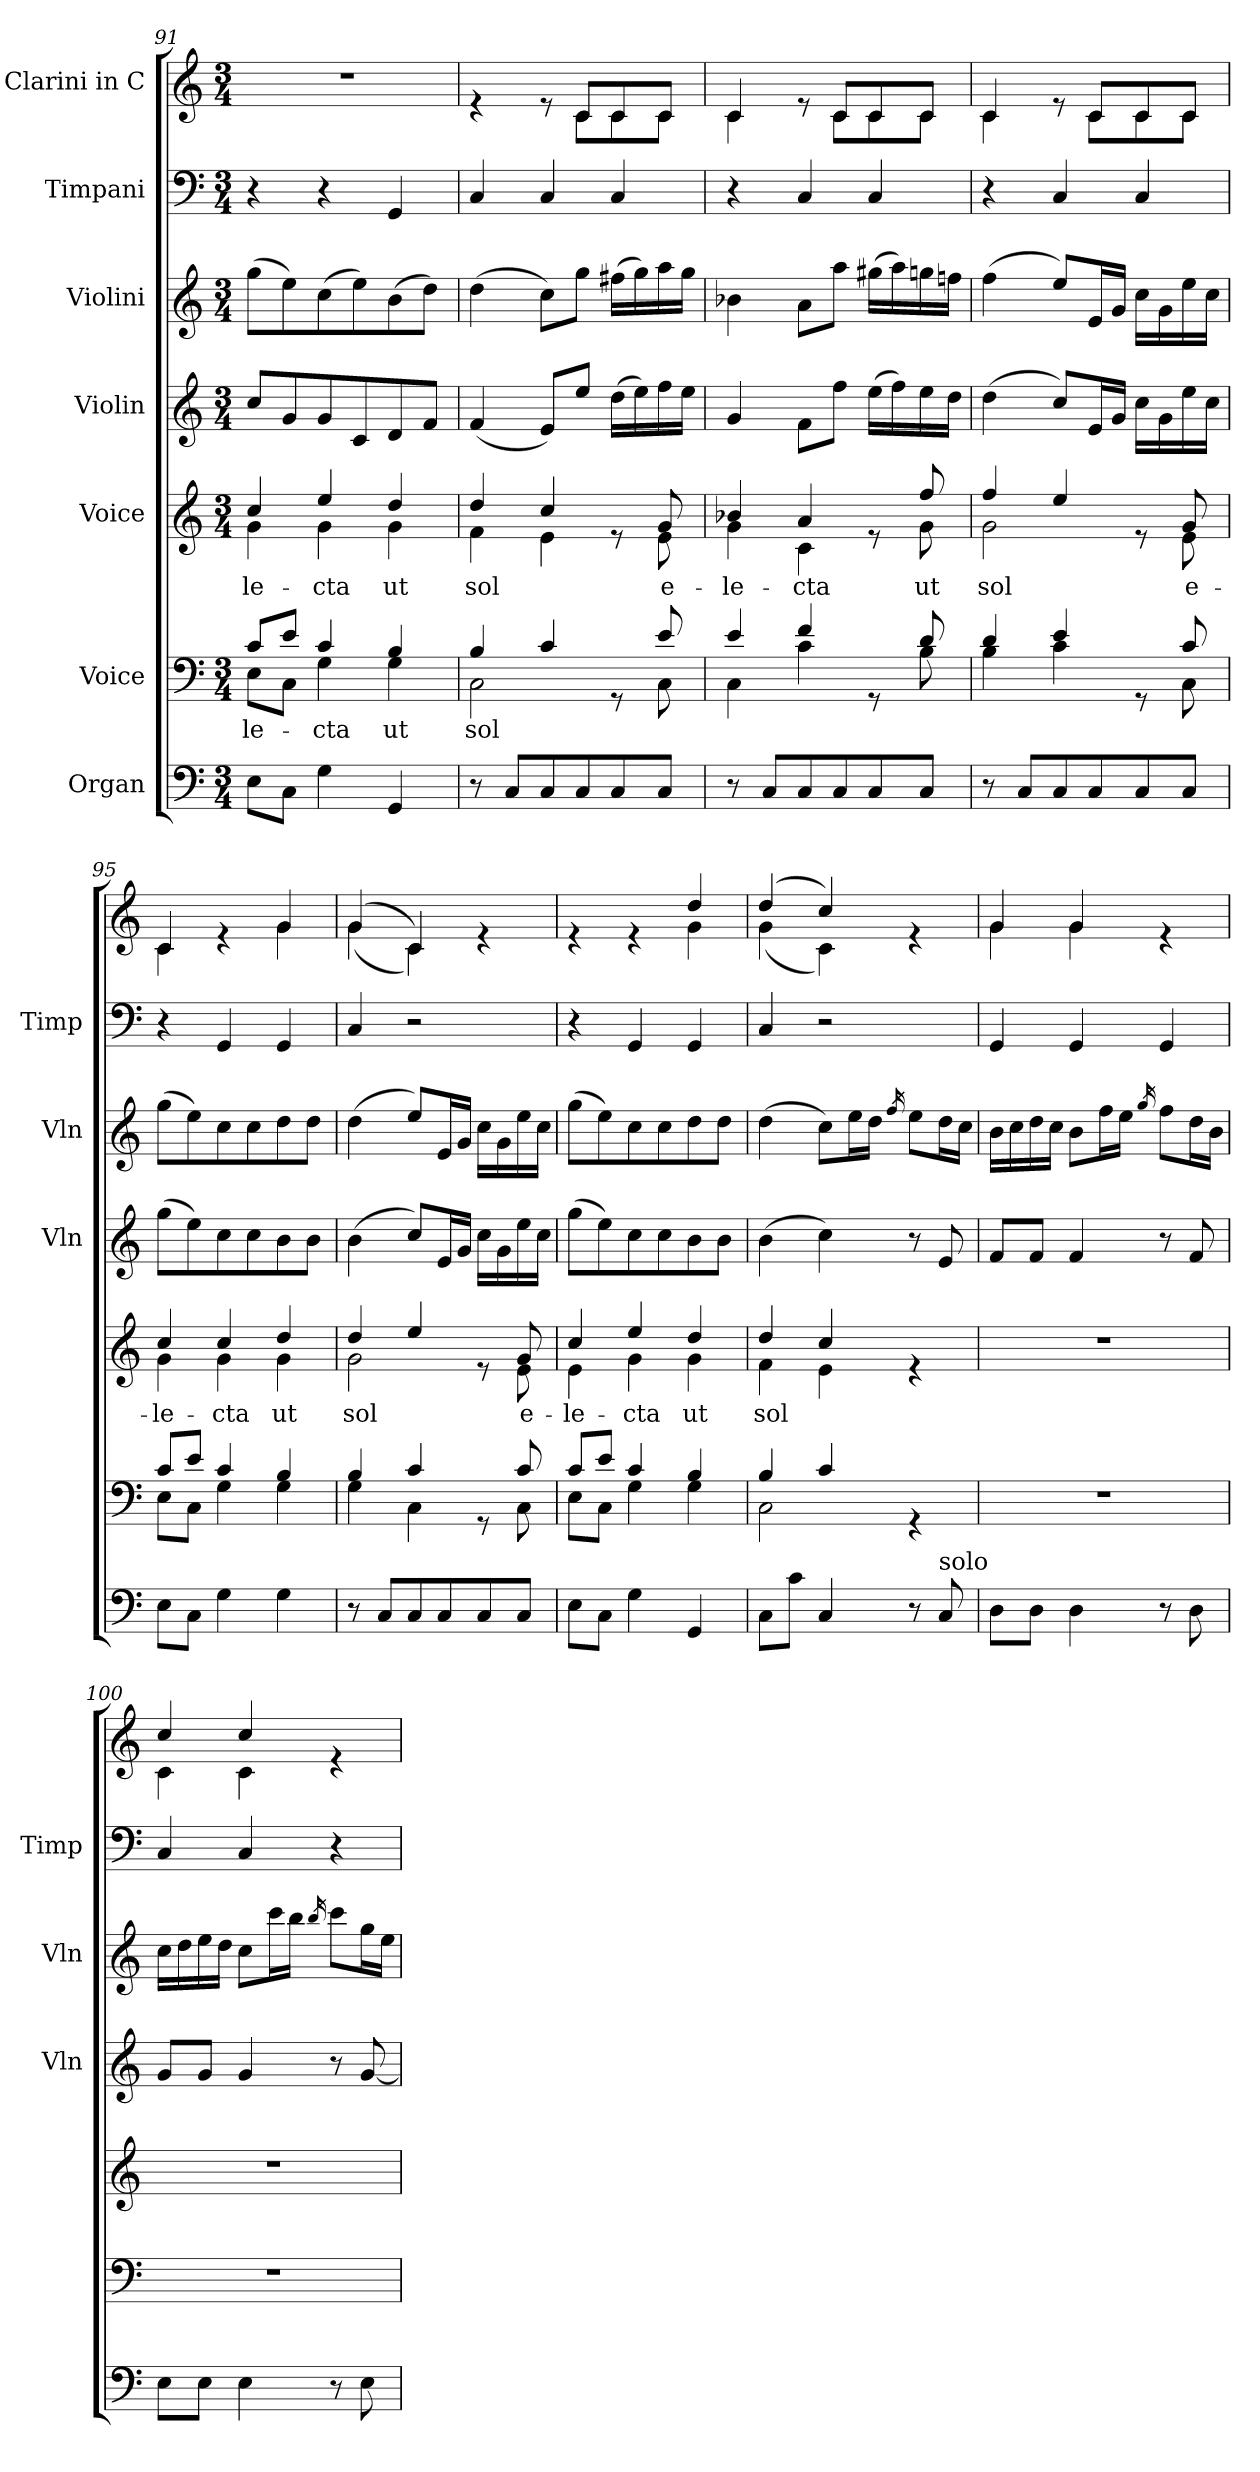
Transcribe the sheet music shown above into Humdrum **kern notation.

**kern	**kern	**text	**kern	**text	**kern	**kern	**kern	**kern
*part7	*part6	*part6	*part5	*part5	*part4	*part3	*part2	*part1
*staff7	*staff6	*staff6	*staff5	*staff5	*staff4	*staff3	*staff2	*staff1
*I"Organ	*I"Voice	*	*I"Voice	*	*I"Violin	*I"Violini	*I"Timpani	*I"Clarini in C
*	*	*	*	*	*I'Vln	*I'Vln	*I'Timp	*
*clefF4	*clefF4	*	*clefG2	*	*clefG2	*clefG2	*clefF4	*clefG2
*k[]	*k[]	*	*k[]	*	*k[]	*k[]	*k[]	*k[]
*M3/4	*M3/4	*	*M3/4	*	*M3/4	*M3/4	*M3/4	*M3/4
=91	=91	=91	=91	=91	=91	=91	=91	=91
*	*^	*	*	*	*	*	*	*
!	!	!	!LO:LY:b	!	!LO:LY:b	!	!	!	!
*	*	*	*	*^	*	*	*	*	*
!	!	!	!	!	!	!LO:LY:b	!	!	!	!
8E\L	8c/L	8E\L	-le-	4cc/	4g\	-le-	8cc/L	(8gg\L	4r	2.r
8C\J	8e/J	8C\J	.	.	.	.	8g/	8ee\)	.	.
!	!	!	!LO:LY:b	!	!	!LO:LY:b	!	!	!	!
!	!	!	!	!	!	!LO:LY:b	!	!	!	!
4G\	4c/	4G\	-cta	4ee/	4g\	-cta	8g/	(8cc\	4r	.
.	.	.	.	.	.	.	8c/	8ee\)	.	.
!	!	!	!LO:LY:b	!	!	!LO:LY:b	!	!	!	!
!	!	!	!	!	!	!LO:LY:b	!	!	!	!
4GG/	4B/	4G\	ut	4dd/	4g\	ut	8d/	(8b\	4GG/	.
.	.	.	.	.	.	.	8f/J	8dd\J)	.	.
=92	=92	=92	=92	=92	=92	=92	=92	=92	=92	=92
!	!	!	!LO:LY:b	!	!	!LO:LY:b	!	!	!	!
!	!	!	!	!	!	!LO:LY:b	!	!	!	!
*	*	*	*	*	*	*	*	*	*	*^
8r	4B/	2C\	sol	4dd/	4f\	sol	(4f/	(4dd\	4C/	4re	4.ryy
8C/L	.	.	.	.	.	.	.	.	.	.	.
8C/	4c/	.	.	4cc/	4e\	.	8e/L)	8cc\L)	4C/	8re	.
8C/	.	.	.	.	.	.	8ee/J	8gg\J	.	8c/L	8c\L
8C/	8rGG	8ryy	.	8re	8ryy	.	(16dd\LL	(16ff#X\LL	4C/	8c/	8c\
.	.	.	.	.	.	.	16ee\)	16gg\)	.	.	.
!	!	!	!	!	!	!LO:LY:b	!	!	!	!	!
8C/J	8e/	8C\	.	8g/	8e\	e-	16ff\	16aa\	.	8c/J	8c\J
.	.	.	.	.	.	.	16ee\JJ	16gg\JJ	.	.	.
!!LO:PB:g=z	!!
=93	=93	=93	=93	=93	=93	=93	=93	=93	=93	=93	=93
!	!	!	!	!	!	!LO:LY:b	!	!	!	!	!
8r	4e/	4C\	.	4b-X/	4g\	-le-	4g/	4b-X\	4r	4c/	4c\
8C/L	.	.	.	.	.	.	.	.	.	.	.
!	!	!	!	!	!	!LO:LY:b	!	!	!	!	!
8C/	4f/	4c\	.	4a/	4c\	-cta	8f\L	8a\L	4C/	8re	8ryy
8C/	.	.	.	.	.	.	8ff\J	8aa\J	.	8c/L	8c\L
8C/	8rGG	8ryy	.	8re	8ryy	.	(16ee\LL	(16gg#X\LL	4C/	8c/	8c\
.	.	.	.	.	.	.	16ff\)	16aa\)	.	.	.
!	!	!	!	!	!	!LO:LY:b	!	!	!	!	!
8C/J	8d/	8B\	.	8ff/	8g\	ut	16ee\	16ggn\	.	8c/J	8c\J
.	.	.	.	.	.	.	16dd\JJ	16ffn\JJ	.	.	.
=94	=94	=94	=94	=94	=94	=94	=94	=94	=94	=94	=94
!	!	!	!	!	!	!LO:LY:b	!	!	!	!	!
8r	4d/	4B\	.	4ff/	2g\	sol	(4dd\	(4ff\	4r	4c/	4c\
8C/L	.	.	.	.	.	.	.	.	.	.	.
8C/	4e/	4c\	.	4ee/	.	.	8cc/L)	8ee/L)	4C/	8re	8ryy
8C/	.	.	.	.	.	.	16e/L	16e/L	.	8c/L	8c\L
.	.	.	.	.	.	.	16g/JJ	16g/JJ	.	.	.
8C/	8rGG	8ryy	.	8re	8ryy	.	16cc\LL	16cc\LL	4C/	8c/	8c\
.	.	.	.	.	.	.	16g\	16g\	.	.	.
!	!	!	!	!	!	!LO:LY:b	!	!	!	!	!
8C/J	8c/	8C\	.	8g/	8e\	e-	16ee\	16ee\	.	8c/J	8c\J
.	.	.	.	.	.	.	16cc\JJ	16cc\JJ	.	.	.
=95	=95	=95	=95	=95	=95	=95	=95	=95	=95	=95	=95
!	!	!	!	!	!	!LO:LY:b	!	!	!	!	!
8E\L	8c/L	8E\L	.	4cc/	4g\	-le-	(8gg\L	(8gg\L	4r	4c/	4c\
8C\J	8e/J	8C\J	.	.	.	.	8ee\)	8ee\)	.	.	.
!	!	!	!	!	!	!LO:LY:b	!	!	!	!	!
4G\	4c/	4G\	.	4cc/	4g\	-cta	8cc\	8cc\	4GG/	4re	4ryy
.	.	.	.	.	.	.	8cc\	8cc\	.	.	.
!	!	!	!	!	!	!LO:LY:b	!	!	!	!	!
4G\	4B/	4G\	.	4dd/	4g\	ut	8b\	8dd\	4GG/	4g/	4g\
.	.	.	.	.	.	.	8b\J	8dd\J	.	.	.
=96	=96	=96	=96	=96	=96	=96	=96	=96	=96	=96	=96
!	!	!	!	!	!	!LO:LY:b	!	!	!	!	!
8r	4B/	4G\	.	4dd/	2g\	sol	(4b\	(4dd\	4C/	(4g/	(4g\
8C/L	.	.	.	.	.	.	.	.	.	.	.
8C/	4c/	4C\	.	4ee/	.	.	8cc/L)	8ee/L)	2r	4c/)	4c\)
8C/	.	.	.	.	.	.	16e/L	16e/L	.	.	.
.	.	.	.	.	.	.	16g/JJ	16g/JJ	.	.	.
8C/	8rGG	8ryy	.	8re	8ryy	.	16cc\LL	16cc\LL	.	4re	4ryy
.	.	.	.	.	.	.	16g\	16g\	.	.	.
!	!	!	!	!	!	!LO:LY:b	!	!	!	!	!
8C/J	8c/	8C\	.	8g/	8e\	e-	16ee\	16ee\	.	.	.
.	.	.	.	.	.	.	16cc\JJ	16cc\JJ	.	.	.
=97	=97	=97	=97	=97	=97	=97	=97	=97	=97	=97	=97
!	!	!	!	!	!	!LO:LY:b	!	!	!	!	!
8E\L	8c/L	8E\L	.	4cc/	4e\	-le-	(8gg\L	(8gg\L	4r	4re	2ryy
8C\J	8e/J	8C\J	.	.	.	.	8ee\)	8ee\)	.	.	.
!	!	!	!	!	!	!LO:LY:b	!	!	!	!	!
4G\	4c/	4G\	.	4ee/	4g\	-cta	8cc\	8cc\	4GG/	4re	.
.	.	.	.	.	.	.	8cc\	8cc\	.	.	.
!	!	!	!	!	!	!LO:LY:b	!	!	!	!	!
4GG/	4B/	4G\	.	4dd/	4g\	ut	8b\	8dd\	4GG/	4dd/	4g\
.	.	.	.	.	.	.	8b\J	8dd\J	.	.	.
=98	=98	=98	=98	=98	=98	=98	=98	=98	=98	=98	=98
!	!	!	!	!	!	!LO:LY:b	!	!	!	!	!
8C\L	4B/	2C\	.	4dd/	4f\	sol	(4b\	(4dd\	4C/	(4dd/	(4g\
8c\J	.	.	.	.	.	.	.	.	.	.	.
4C/	4c/	.	.	4cc/	4e\	.	4cc\)	8cc\L)	2r	4cc/)	4c\)
.	.	.	.	.	.	.	.	16ee\L	.	.	.
.	.	.	.	.	.	.	.	16dd\JJ	.	.	.
.	.	.	.	.	.	.	.	16qff/	.	.	.
8r	4rGG	4ryy	.	4re	4ryy	.	8r	8ee\L	.	4re	4ryy
!LO:TX:a:t=solo	!	!	!	!	!	!	!	!	!	!	!
8C/	.	.	.	.	.	.	8e/	16dd\L	.	.	.
.	.	.	.	.	.	.	.	16cc\JJ	.	.	.
*	*v	*v	*	*	*	*	*	*	*	*	*
*	*	*	*v	*v	*	*	*	*	*	*
!!LO:LB:g=z	!!
=99	=99	=99	=99	=99	=99	=99	=99	=99	=99
8D\L	2.r	.	2.r	.	8f/L	16b\LL	4GG/	4g/	4g\
.	.	.	.	.	.	16cc\	.	.	.
8D\J	.	.	.	.	8f/J	16dd\	.	.	.
.	.	.	.	.	.	16cc\JJ	.	.	.
4D\	.	.	.	.	4f/	8b\L	4GG/	4g/	4g\
.	.	.	.	.	.	16ff\L	.	.	.
.	.	.	.	.	.	16ee\JJ	.	.	.
.	.	.	.	.	.	16qgg/	.	.	.
8r	.	.	.	.	8r	8ff\L	4GG/	4re	4ryy
8D\	.	.	.	.	8f/	16dd\L	.	.	.
.	.	.	.	.	.	16b\JJ	.	.	.
=100	=100	=100	=100	=100	=100	=100	=100	=100	=100
8E\L	2.r	.	2.r	.	8g/L	16cc\LL	4C/	4cc/	4c\
.	.	.	.	.	.	16dd\	.	.	.
8E\J	.	.	.	.	8g/J	16ee\	.	.	.
.	.	.	.	.	.	16dd\JJ	.	.	.
4E\	.	.	.	.	4g/	8cc\L	4C/	4cc/	4c\
.	.	.	.	.	.	16ccc\L	.	.	.
.	.	.	.	.	.	16bb\JJ	.	.	.
.	.	.	.	.	.	16qbb/	.	.	.
8r	.	.	.	.	8r	8ccc\L	4r	4re	4ryy
8E\	.	.	.	.	[8g/	16gg\L	.	.	.
.	.	.	.	.	.	16ee\JJ	.	.	.
*	*	*	*	*	*	*	*	*v	*v
=	=	=	=	=	=	=	=	=
*-	*-	*-	*-	*-	*-	*-	*-	*-
